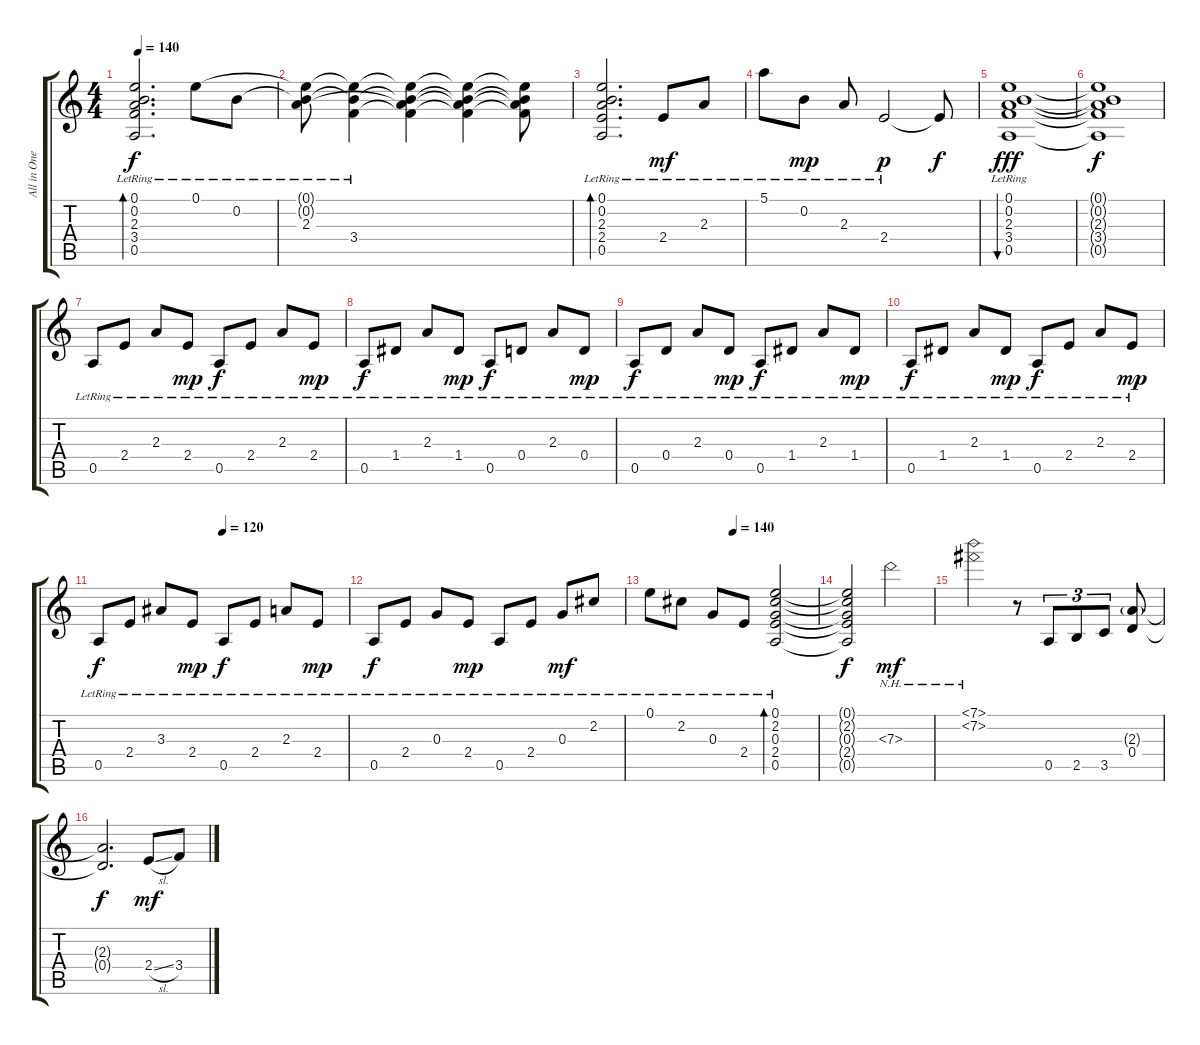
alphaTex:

\track ("All in One" "All in One") {instrument acousticguitarsteel}
\staff {score tabs}
\tuning (E4 B3 G3 D3 A2 E2) {hide}
\ts (4 4)
\tempo 140
\clef g2
\ks c
(0.1{lr} 0.2{lr} 2.3{lr} 3.4{lr} 0.5{lr}).2{d bd 480 dy f} 0.1{lr}.8 0.2{lr}.8 |
(0.1{t} 0.2{t} 2.3{lr}).8 (0.1{t} 0.2{t} 3.4{lr}).4 (0.1{t} 0.2{t} 2.3{t} 3.4{t}).4 (0.1{t} 0.2{t} 2.3{t} 3.4{t}).4 (0.1{t} 0.2{t} 2.3{t} 3.4{t}).8 |
(0.1{lr} 0.2{lr} 2.3{lr} 2.4{lr} 0.5{lr}).2{d bd 480} 2.4{lr}.8{dy mf} 2.3{lr}.8 |
5.1{lr}.8 0.2{lr}.8{dy mp} 2.3{lr}.8 2.4{lr}.2{dy p} 2.4{t}.8{dy f} |
(0.1{lr} 0.2{lr} 2.3{lr} 3.4{lr} 0.5{lr}).1{bu 480 dy fff} |
(0.1{t} 0.2{t} 2.3{t} 3.4{t} 0.5{t}).1{dy f} |
0.5{lr}.8 2.4{lr}.8 2.3{lr}.8 2.4{lr}.8{dy mp} 0.5{lr}.8{dy f} 2.4{lr}.8 2.3{lr}.8 2.4{lr}.8{dy mp} |
0.5{lr}.8{dy f} 1.4{lr}.8 2.3{lr}.8 1.4{lr}.8{dy mp} 0.5{lr}.8{dy f} 0.4{lr}.8 2.3{lr}.8 0.4{lr}.8{dy mp} |
0.5{lr}.8{dy f} 0.4{lr}.8 2.3{lr}.8 0.4{lr}.8{dy mp} 0.5{lr}.8{dy f} 1.4{lr}.8 2.3{lr}.8 1.4{lr}.8{dy mp} |
0.5{lr}.8{dy f} 1.4{lr}.8 2.3{lr}.8 1.4{lr}.8{dy mp} 0.5{lr}.8{dy f} 2.4{lr}.8 2.3{lr}.8 2.4{lr}.8{dy mp} |
\tempo (120 0.5)
0.5{lr}.8{dy f} 2.4{lr}.8 3.3{lr}.8 2.4{lr}.8{dy mp} 0.5{lr}.8{dy f} 2.4{lr}.8 2.3{lr}.8 2.4{lr}.8{dy mp} |
0.5{lr}.8{dy f} 2.4{lr}.8 0.3{lr}.8 2.4{lr}.8{dy mp} 0.5{lr}.8 2.4{lr}.8 0.3{lr}.8{dy mf} 2.2{lr}.8 |
\tempo (140 0.5)
0.1{lr}.8 2.2{lr}.8 0.3{lr}.8 2.4{lr}.8 (0.1{lr} 2.2{lr} 0.3{lr} 2.4{lr} 0.5{lr}).2{bd 480} |
(0.1{t} 2.2{t} 0.3{t} 2.4{t} 0.5{t}).2{dy f} 7.3{nh}.2{dy mf} |
(7.1{nh} 7.2{nh}).2 r.8 0.5.8{tu (3 2)} 2.5.8{tu (3 2)} 3.5.8{tu (3 2)} (2.3{g} 0.4).8 |
(2.3{t} 0.4{t}).2{d dy f} 2.4{sl}.8{dy mf} 3.4{h}.8
